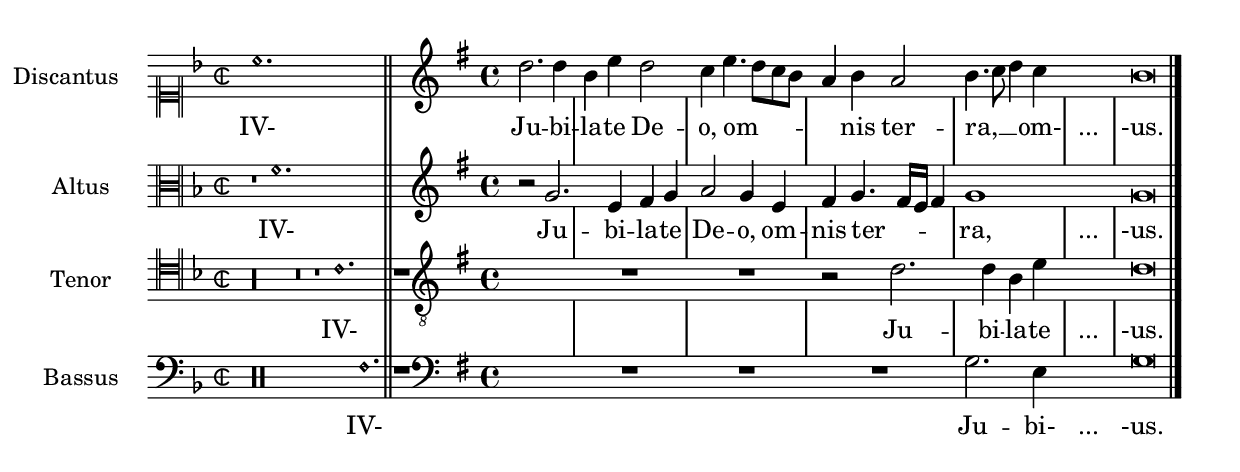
%% Do not edit this file; it is auto-generated from LSR http://lsr.dsi.unimi.it
%% This file is in the public domain.
\version "2.12.3"

\header {
  lsrtags = "ancient-notation, template"

  texidoces = "
Al transcribir música mensural, es útil un «incipit» al compienzo
de la pieza para indicar la tonalidad y el tempo
originales. Aunque los músicos actuales están acostumbrados a las
barras de compás para reconocer con más facilidad los patrones
rítmicos, durante el período de la música mensural aún no se
habíen inventado las líneas divisorias; de hecho, la medida solía
cambiar a cada pocas notas. Como compromiso, a menudo las líneas
divisorias se imprimen entre los pentagramas en vez de hacerlo
encima de ellos.

"
  doctitlees = "Plantilla de notación de música antigua (transcripción moderna de música mensural)"
  
  texidocde = "
Bei der Transkription von Mensuralmusik ist es oft erwünscht, ein 
Incipit an den Anfang des Stückes zu stellen, damit klar ist, wie 
Tempo und Schlüssel in der Originalnotation gesetzt waren. Während 
heutzutage Musiker an Taktlinien gewöhnt sind, um Rhythmen schneller 
zu erkennen, wurden diese in der Mensuralmusik nicht verwendet. 
Tatsächlich ändern sich die Rhythmen auch oft alle paar Noten. Als 
ein Kompromiss werden die Notenlinien nicht auf dem System, sondern 
zwischen den Systemen geschrieben.
"

  texidocfr = "
Lorsque l'on transcrit de la musique mensurale, il est d'usage 
d'indiquer en début de partition,  par un « incipit », les tonalité 
et tempo originaux.  De nos jours, les musiciens ont l'habitude de 
voir des barres de mesure qui les aide à appréhender la structure 
rythmique.  Ces barres n'existaient pas du temps où ces œuvres ont 
été écrites ; en fait, la métrique évoluait au fil de la pièce.  Un 
compromis consiste à imprimer des barres de mesure entre les portées 
plutôt que sur la portée elle-même.

"
  doctitle = "Exemples de notation ancienne -- transcription moderne de musique mensurale"

  texidoc = "
When transcribing mensural music, an incipit at the beginning of the
piece is useful to indicate the original key and tempo. While today
musicians are used to bar lines in order to faster recognize rhythmic
patterns, bar lines were not yet invented during the period of mensural
music; in fact, the meter often changed after every few notes. As a
compromise, bar lines are often printed between the staves rather than
on the staves. 

"
  doctitle = "Ancient notation template -- modern transcription of mensural music"
} % begin verbatim

global = {
  \set Score.skipBars = ##t

  % incipit
  \once \override Score.SystemStartBracket #'transparent = ##t
  \override Score.SpacingSpanner #'spacing-increment = #1.0 % tight spacing
  \key f \major
  \time 2/2
  \once \override Staff.TimeSignature #'style = #'neomensural
  \override Voice.NoteHead #'style = #'neomensural
  \override Voice.Rest #'style = #'neomensural
  \set Staff.printKeyCancellation = ##f
  \cadenzaOn % turn off bar lines
  \skip 1*10
  \once \override Staff.BarLine #'transparent = ##f
  \bar "||"
  \skip 1*1 % need this extra \skip such that clef change comes
            % after bar line
  \bar ""

  % main
  \revert Score.SpacingSpanner #'spacing-increment % CHECK: no effect?
  \cadenzaOff % turn bar lines on again
  \once \override Staff.Clef #'full-size-change = ##t
  \set Staff.forceClef = ##t
  \key g \major
  \time 4/4
  \override Voice.NoteHead #'style = #'default
  \override Voice.Rest #'style = #'default

  % FIXME: setting printKeyCancellation back to #t must not
  % occur in the first bar after the incipit.  Dto. for forceClef.
  % Therefore, we need an extra \skip.
  \skip 1*1
  \set Staff.printKeyCancellation = ##t
  \set Staff.forceClef = ##f

  \skip 1*7 % the actual music

  % let finis bar go through all staves
  \override Staff.BarLine #'transparent = ##f

  % finis bar
  \bar "|."
}

discantusNotes = {
  \transpose c' c'' {
    \set Staff.instrumentName = #"Discantus  "

    % incipit
    \clef "neomensural-c1"
    c'1. s2   % two bars
    \skip 1*8 % eight bars
    \skip 1*1 % one bar

    % main
    \clef "treble"
    d'2. d'4 |
    b e' d'2 |
    c'4 e'4.( d'8 c' b |
    a4) b a2 |
    b4.( c'8 d'4) c'4 |
    \once \override NoteHead #'transparent = ##t c'1 |
    b\breve |
  }
}

discantusLyrics = \lyricmode {
  % incipit
  IV-

  % main
  Ju -- bi -- |
  la -- te De -- |
  o, om --
  nis ter -- |
  ra, __ om- |
  "..." |
  -us. |
}

altusNotes = {
  \transpose c' c'' {
    \set Staff.instrumentName = #"Altus  "

    % incipit
    \clef "neomensural-c3"
    r1        % one bar
    f1. s2    % two bars
    \skip 1*7 % seven bars
    \skip 1*1 % one bar

    % main
    \clef "treble"
    r2 g2. e4 fis g | % two bars
    a2 g4 e |
    fis g4.( fis16 e fis4) |
    g1 |
    \once \override NoteHead #'transparent = ##t g1 |
    g\breve |
  }
}

altusLyrics = \lyricmode {
  % incipit
  IV-

  % main
  Ju -- bi -- la -- te | % two bars
  De -- o, om -- |
  nis ter -- ra, |
  "..." |
  -us. |
}

tenorNotes = {
  \transpose c' c' {
    \set Staff.instrumentName = #"Tenor  "

    % incipit
    \clef "neomensural-c4"
    r\longa   % four bars
    r\breve   % two bars
    r1        % one bar
    c'1. s2   % two bars
    \skip 1*1 % one bar
    \skip 1*1 % one bar

    % main
    \clef "treble_8"
    R1 |
    R1 |
    R1 |
    r2 d'2. d'4 b e' | % two bars
    \once \override NoteHead #'transparent = ##t e'1 |
    d'\breve |
  }
}

tenorLyrics = \lyricmode {
  % incipit
  IV-

  % main
  Ju -- bi -- la -- te | % two bars
  "..." |
  -us. |
}

bassusNotes = {
  \transpose c' c' {
    \set Staff.instrumentName = #"Bassus  "

    % incipit
    \clef "bass"
    r\maxima  % eight bars
    f1. s2    % two bars
    \skip 1*1 % one bar

    % main
    \clef "bass"
    R1 |
    R1 |
    R1 |
    R1 |
    g2. e4 |
    \once \override NoteHead #'transparent = ##t e1 |
    g\breve |
  }
}

bassusLyrics = \lyricmode {
  % incipit
  IV-

  % main
  Ju -- bi- |
  "..." |
  -us. |
}

\score {
  \new StaffGroup = choirStaff <<
    \new Voice =
      "discantusNotes" << \global \discantusNotes >>
    \new Lyrics =
      "discantusLyrics" \lyricsto discantusNotes { \discantusLyrics }
    \new Voice =
      "altusNotes" << \global \altusNotes >>
    \new Lyrics =
      "altusLyrics" \lyricsto altusNotes { \altusLyrics }
    \new Voice =
      "tenorNotes" << \global \tenorNotes >>
    \new Lyrics =
      "tenorLyrics" \lyricsto tenorNotes { \tenorLyrics }
    \new Voice =
      "bassusNotes" << \global \bassusNotes >>
    \new Lyrics =
      "bassusLyrics" \lyricsto bassusNotes { \bassusLyrics }
  >>
  \layout {
    \context {
      \Score

      % no bars in staves
      \override BarLine #'transparent = ##t

      % incipit should not start with a start delimiter
      \remove "System_start_delimiter_engraver"
    }
    \context {
      \Voice

      % no slurs
      \override Slur #'transparent = ##t

      % Comment in the below "\remove" command to allow line
      % breaking also at those barlines where a note overlaps
      % into the next bar.  The command is commented out in this
      % short example score, but especially for large scores, you
      % will typically yield better line breaking and thus improve
      % overall spacing if you comment in the following command.
      %\remove "Forbid_line_break_engraver"
    }
  }
}




